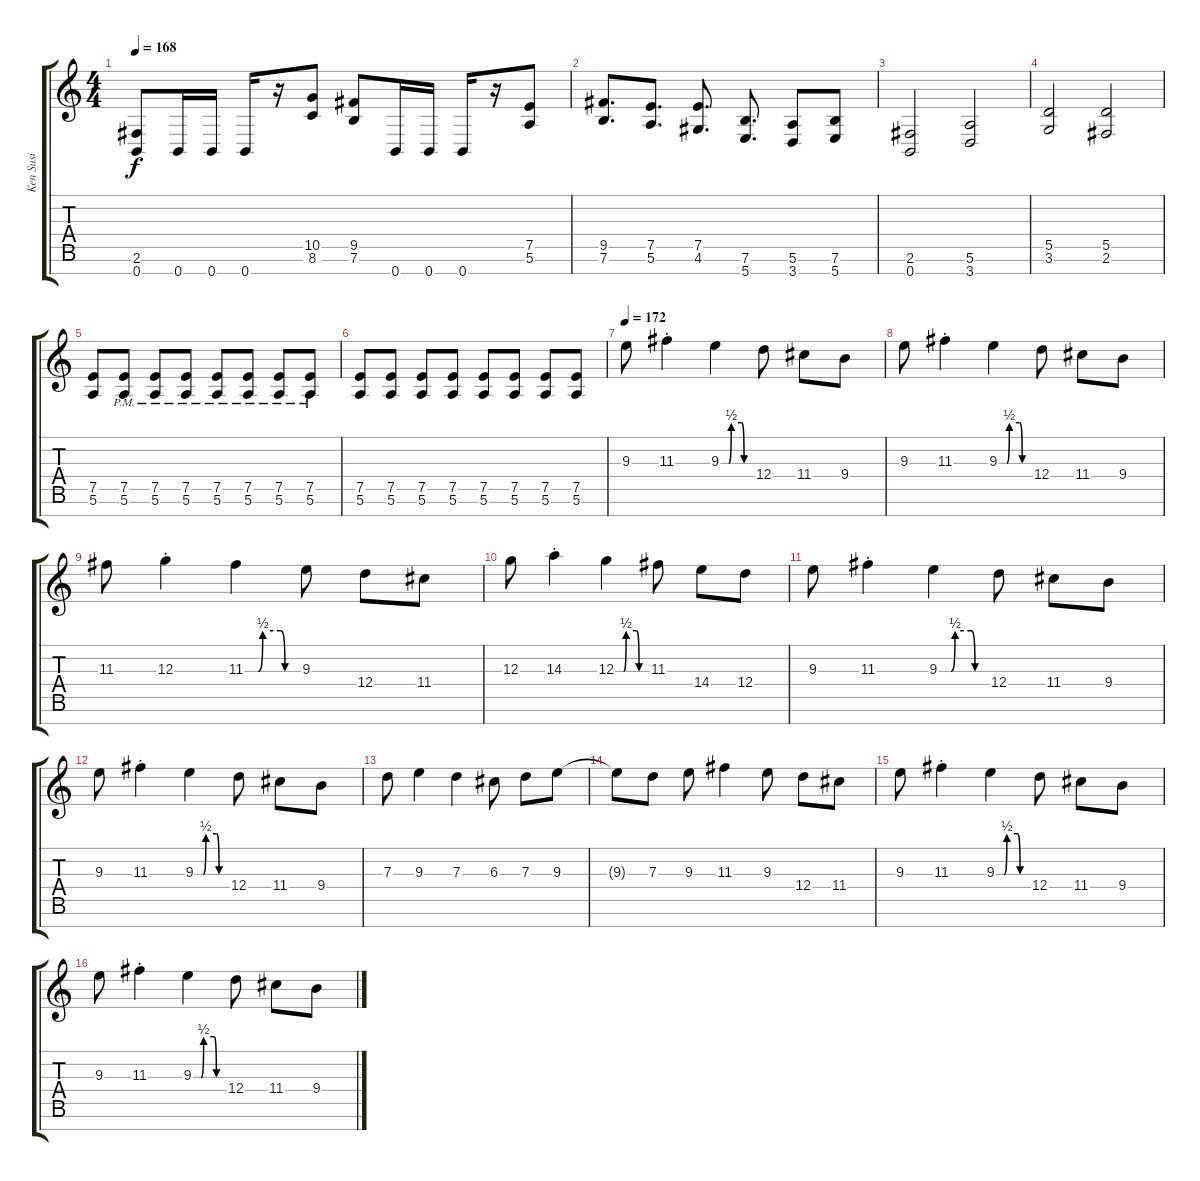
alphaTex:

\track ("Ken Susi" "Ken Susi") {instrument distortionguitar}
\staff {score tabs}
\tuning (E4 B3 G3 D3 A2 E2 B1) {hide}
\ts (4 4)
\tempo 168
\clef g2
\ks c
(2.6 0.7).8{dy f} 0.7.16 0.7.16 0.7.16 r.16 (10.5 8.6).8 (9.5 7.6).8 0.7.16 0.7.16 0.7.16 r.16 (7.5 5.6).8 |
(9.5 7.6).8{d} (7.5 5.6).8{d} (7.5 4.6).8{d} (7.6 5.7).8{d} (5.6 3.7).8 (7.6 5.7).8 |
(2.6 0.7).2 (5.6 3.7).2 |
(5.5 3.6).2 (5.5 2.6).2 |
(7.5 5.6).8 (7.5{pm} 5.6{pm}).8 (7.5{pm} 5.6{pm}).8 (7.5{pm} 5.6{pm}).8 (7.5{pm} 5.6{pm}).8 (7.5{pm} 5.6{pm}).8 (7.5{pm} 5.6{pm}).8 (7.5{pm} 5.6{pm}).8 |
(7.5 5.6).8 (7.5 5.6).8 (7.5 5.6).8 (7.5 5.6).8 (7.5 5.6).8 (7.5 5.6).8 (7.5 5.6).8 (7.5 5.6).8 |
\tempo 172
9.3.8 11.3{st}.4 9.3{be (custom 0 0 15 0 20 2 40 2 45 0 60 0)}.4 12.4.8 11.4.8 9.4.8 |
9.3.8 11.3{st}.4 9.3{be (custom 0 0 15 0 20 2 40 2 45 0 60 0)}.4 12.4.8 11.4.8 9.4.8 |
11.3.8 12.3{st}.4 11.3{be (custom 0 0 15 0 20 2 40 2 45 0 60 0)}.4 9.3.8 12.4.8 11.4.8 |
12.3.8 14.3{st}.4 12.3{be (custom 0 0 15 0 20 2 40 2 45 0 60 0)}.4 11.3.8 14.4.8 12.4.8 |
9.3.8 11.3{st}.4 9.3{be (custom 0 0 15 0 20 2 40 2 45 0 60 0)}.4 12.4.8 11.4.8 9.4.8 |
9.3.8 11.3{st}.4 9.3{be (custom 0 0 15 0 20 2 40 2 45 0 60 0)}.4 12.4.8 11.4.8 9.4.8 |
7.3.8 9.3.4 7.3.4 6.3.8 7.3.8 9.3.8 |
9.3{t}.8 7.3.8 9.3.8 11.3.4 9.3.8 12.4.8 11.4.8 |
9.3.8 11.3{st}.4 9.3{be (custom 0 0 15 0 20 2 40 2 45 0 60 0)}.4 12.4.8 11.4.8 9.4.8 |
9.3.8 11.3{st}.4 9.3{be (custom 0 0 15 0 20 2 40 2 45 0 60 0)}.4 12.4.8 11.4.8 9.4.8
